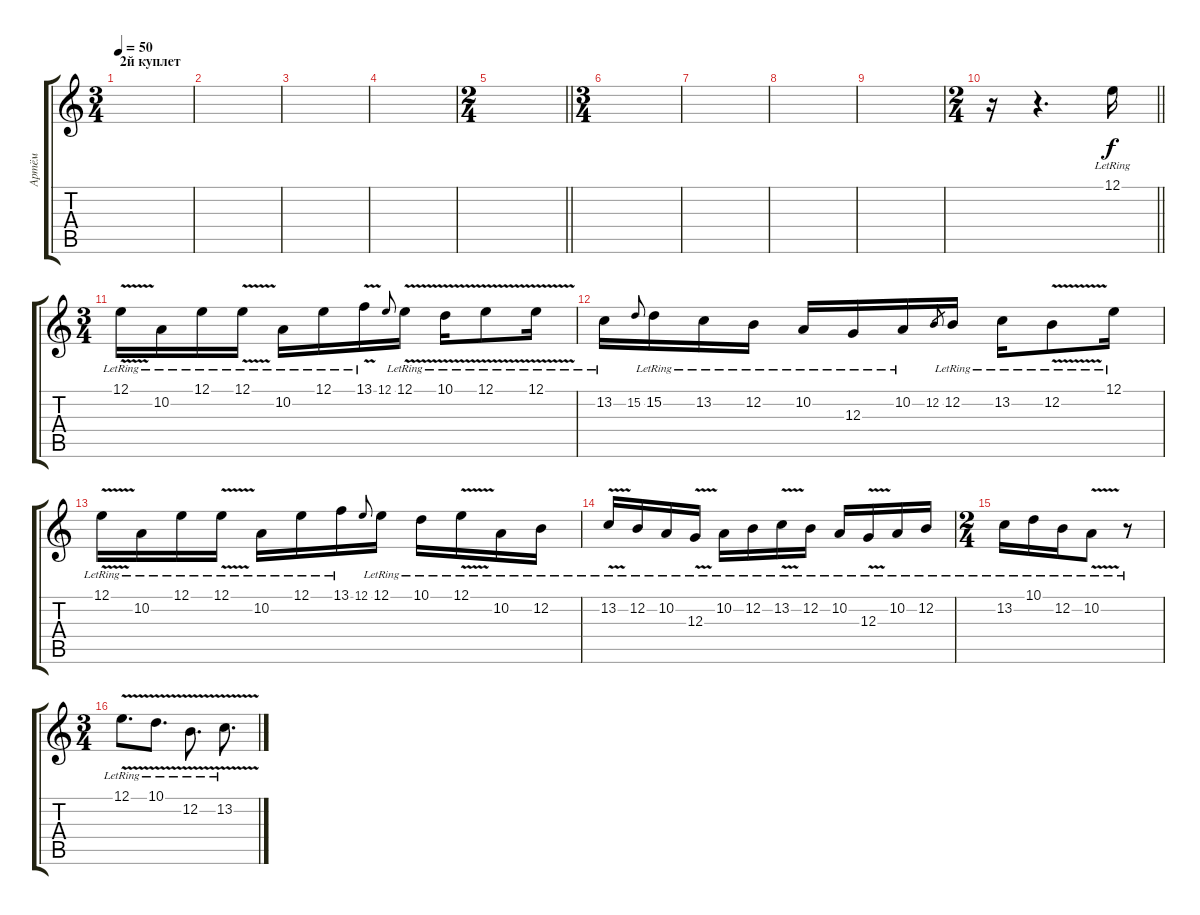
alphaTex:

\track ("Артём" "Артём") {instrument piccolo}
\staff {score tabs}
\tuning (E4 B3 G3 D3 A2 E2) {hide}
\ts (3 4)
\section ("" "2й куплет")
\tempo 50
\clef g2
\ks c
|
|
|
|
\ts (2 4)
\barLineRight lightlight
|
\ts (3 4)
|
|
|
|
\ts (2 4)
\barLineRight lightlight
r.16 r.4{d} 12.1{lr}.16 |
\ts (3 4)
12.1{v lr}.16 10.2{lr}.16 12.1{lr}.16 12.1{v lr}.16 10.2{lr}.16 12.1{lr}.16 13.1{v lr}.16 12.1.8{gr onbeat} 12.1{v lr}.16 10.1{v lr}.16 12.1{v lr}.8 12.1{v lr}.16 |
13.2{lr}.16 15.2.8{gr onbeat} 15.2{lr}.16 13.2{lr}.16 12.2{lr}.16 10.2{lr}.16 12.3{lr}.16 10.2{lr}.16 12.2.8{gr} 12.2{lr}.16 13.2{lr}.16 12.2{v lr}.8 12.1{lr}.16 |
12.1{v lr}.16 10.2{lr}.16 12.1{lr}.16 12.1{v lr}.16 10.2{lr}.16 12.1{lr}.16 13.1{lr}.16 12.1.8{gr onbeat} 12.1{lr}.16 10.1{lr}.16 12.1{v lr}.16 10.2{lr}.16 12.2{lr}.16 |
13.2{v lr}.16 12.2{lr}.16 10.2{lr}.16 12.3{v lr}.16 10.2{lr}.16 12.2{lr}.16 13.2{v lr}.16 12.2{lr}.16 10.2{lr}.16 12.3{v lr}.16 10.2{lr}.16 12.2{lr}.16 |
\ts (2 4)
13.2{lr}.16 10.1{lr}.16 12.2{lr}.16 10.2{v lr}.8 r.8 |
\ts (3 4)
12.1{v lr}.8{d} 10.1{v lr}.8{d} 12.2{v lr}.8{d} 13.2{v lr}.8{d}
